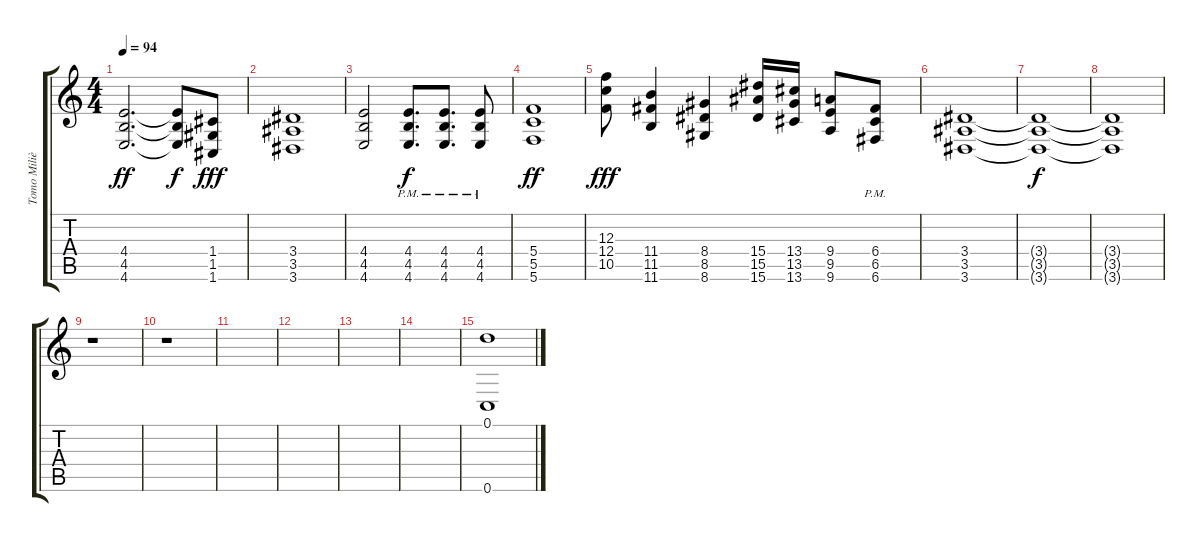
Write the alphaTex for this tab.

\track ("Tomo Milièeviæ" "Tomo Miliè") {instrument electricguitarjazz}
\staff {score tabs}
\tuning (D4 A3 F3 C3 G2 C2) {hide}
\ts (4 4)
\tempo 94
\clef g2
\ks c
(4.4 4.5 4.6).2{d dy ff instrument distortionguitar} (4.4{t} 4.5{t} 4.6{t}).8{dy f} (1.4 1.5 1.6).8{dy fff} |
(3.4 3.5 3.6).1{instrument distortionguitar} |
(4.4 4.5 4.6).2{instrument distortionguitar} (4.4{pm} 4.5{pm} 4.6{pm}).8{d dy f} (4.4{pm} 4.5{pm} 4.6{pm}).8{d} (4.4{pm} 4.5{pm} 4.6{pm}).8 |
(5.4 5.5 5.6).1{dy ff instrument distortionguitar} |
(12.3 12.4 10.5).8{dy fff instrument distortionguitar} (11.4 11.5 11.6).4 (8.4 8.5 8.6).4 (15.4 15.5 15.6).16 (13.4 13.5 13.6).16 (9.4 9.5 9.6).8 (6.4{pm} 6.5{pm} 6.6{pm}).8 |
(3.4 3.5 3.6).1{volume 3 instrument distortionguitar} |
(3.4{t} 3.5{t} 3.6{t}).1{dy f} |
(3.4{t} 3.5{t} 3.6{t}).1 |
r.1 |
r.1{volume 0} |
|
|
|
|
(0.1 0.6).1
